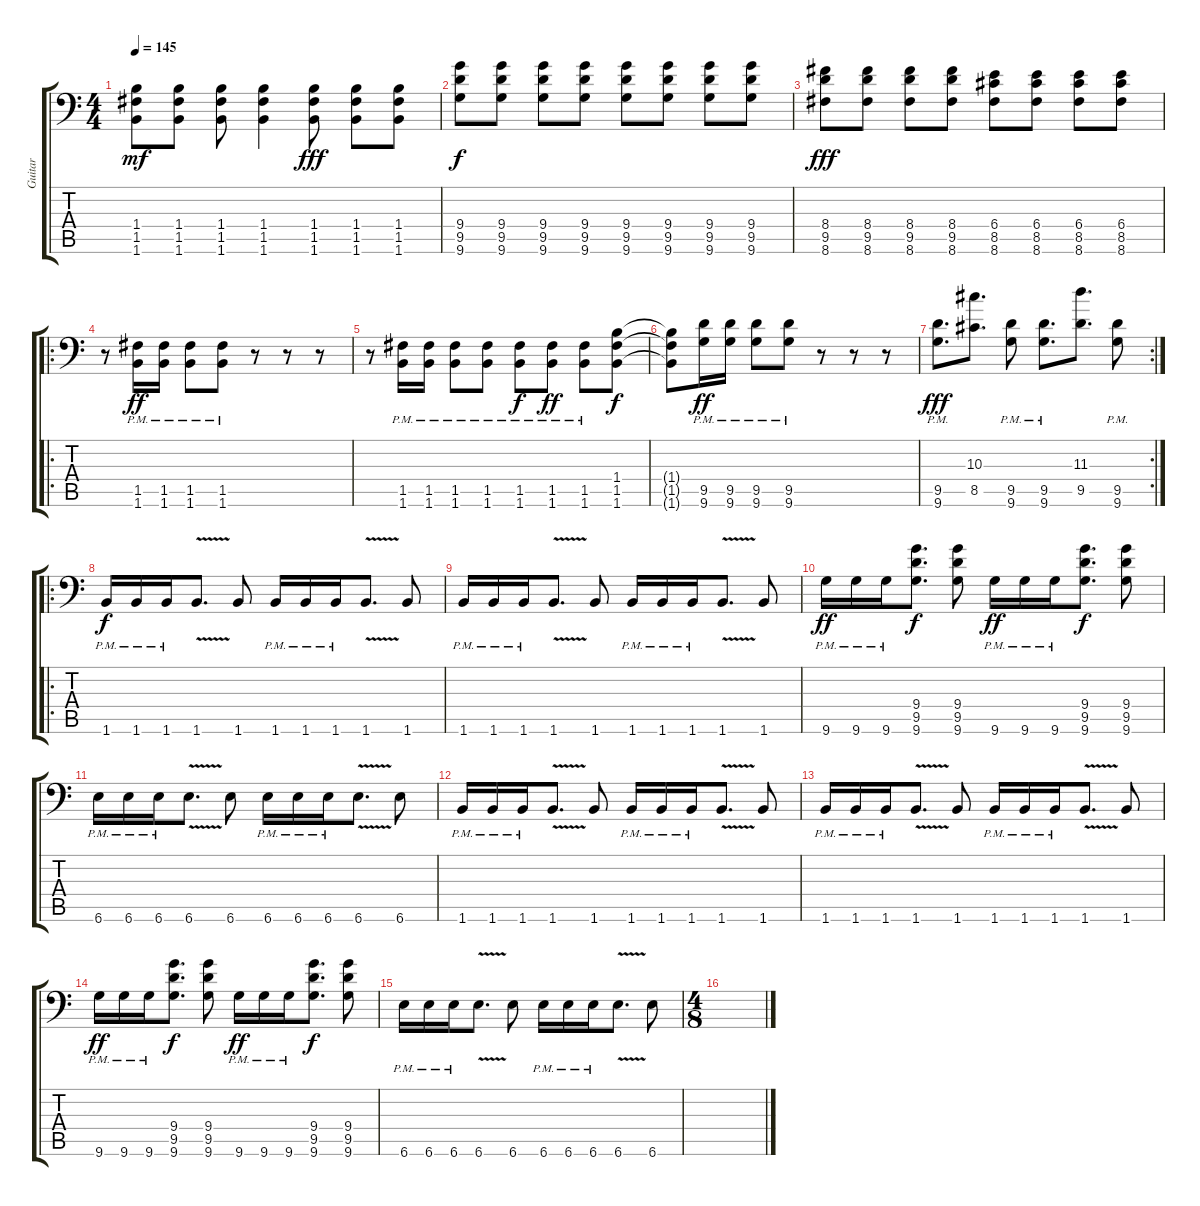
\track ("Guitar" "Guitar") {instrument distortionguitar}
\staff {score tabs}
\tuning (C4 G3 Eb3 Bb2 F2 Bb1) {hide}
\ts (4 4)
\tempo 145
\clef f4
\ks c
(1.4 1.5 1.6).8{dy mf} (1.4 1.5 1.6).8 (1.4 1.5 1.6).8 (1.4 1.5 1.6).4 (1.4 1.5 1.6).8{dy fff} (1.4 1.5 1.6).8 (1.4 1.5 1.6).8 |
(9.4 9.5 9.6).8{dy f} (9.4 9.5 9.6).8 (9.4 9.5 9.6).8 (9.4 9.5 9.6).8 (9.4 9.5 9.6).8 (9.4 9.5 9.6).8 (9.4 9.5 9.6).8 (9.4 9.5 9.6).8 |
(8.4 9.5 8.6).8{dy fff} (8.4 9.5 8.6).8 (8.4 9.5 8.6).8 (8.4 9.5 8.6).8 (6.4 8.5 8.6).8 (6.4 8.5 8.6).8 (6.4 8.5 8.6).8 (6.4 8.5 8.6).8 |
\ro
r.8 (1.5{pm} 1.6{pm}).16{dy ff} (1.5{pm} 1.6{pm}).16 (1.5{pm} 1.6{pm}).8 (1.5{pm} 1.6{pm}).8 r.8 r.8 r.8 |
r.8 (1.5{pm} 1.6{pm}).16 (1.5{pm} 1.6{pm}).16 (1.5{pm} 1.6{pm}).8 (1.5{pm} 1.6{pm}).8 (1.5{pm} 1.6{pm}).8{dy f} (1.5{pm} 1.6{pm}).8{dy ff} (1.5{pm} 1.6{pm}).8 (1.4 1.5 1.6).8{dy f} |
(1.4{t} 1.5{t} 1.6{t}).8 (9.5{pm} 9.6{pm}).16{dy ff} (9.5{pm} 9.6{pm}).16 (9.5{pm} 9.6{pm}).8 (9.5{pm} 9.6{pm}).8 r.8 r.8 r.8 |
\rc 2
(9.5{pm} 9.6{pm}).8{d dy fff} (10.3 8.5).8{d} (9.5{pm} 9.6{pm}).8 (9.5{pm} 9.6{pm}).8{d} (11.3 9.5).8{d} (9.5{pm} 9.6{pm}).8 |
\ro
1.6{pm}.16{dy f} 1.6{pm}.16 1.6{pm}.16 1.6{v}.8{d} 1.6.8 1.6{pm}.16 1.6{pm}.16 1.6{pm}.16 1.6{v}.8{d} 1.6.8 |
1.6{pm}.16 1.6{pm}.16 1.6{pm}.16 1.6{v}.8{d} 1.6.8 1.6{pm}.16 1.6{pm}.16 1.6{pm}.16 1.6{v}.8{d} 1.6.8 |
9.6{pm}.16{dy ff} 9.6{pm}.16 9.6{pm}.16 (9.4 9.5 9.6).8{d dy f} (9.4 9.5 9.6).8 9.6{pm}.16{dy ff} 9.6{pm}.16 9.6{pm}.16 (9.4 9.5 9.6).8{d dy f} (9.4 9.5 9.6).8 |
6.6{pm}.16 6.6{pm}.16 6.6{pm}.16 6.6{v}.8{d} 6.6.8 6.6{pm}.16 6.6{pm}.16 6.6{pm}.16 6.6{v}.8{d} 6.6.8 |
1.6{pm}.16 1.6{pm}.16 1.6{pm}.16 1.6{v}.8{d} 1.6.8 1.6{pm}.16 1.6{pm}.16 1.6{pm}.16 1.6{v}.8{d} 1.6.8 |
1.6{pm}.16 1.6{pm}.16 1.6{pm}.16 1.6{v}.8{d} 1.6.8 1.6{pm}.16 1.6{pm}.16 1.6{pm}.16 1.6{v}.8{d} 1.6.8 |
9.6{pm}.16{dy ff} 9.6{pm}.16 9.6{pm}.16 (9.4 9.5 9.6).8{d dy f} (9.4 9.5 9.6).8 9.6{pm}.16{dy ff} 9.6{pm}.16 9.6{pm}.16 (9.4 9.5 9.6).8{d dy f} (9.4 9.5 9.6).8 |
6.6{pm}.16 6.6{pm}.16 6.6{pm}.16 6.6{v}.8{d} 6.6.8 6.6{pm}.16 6.6{pm}.16 6.6{pm}.16 6.6{v}.8{d} 6.6.8 |
\ts (4 8)
